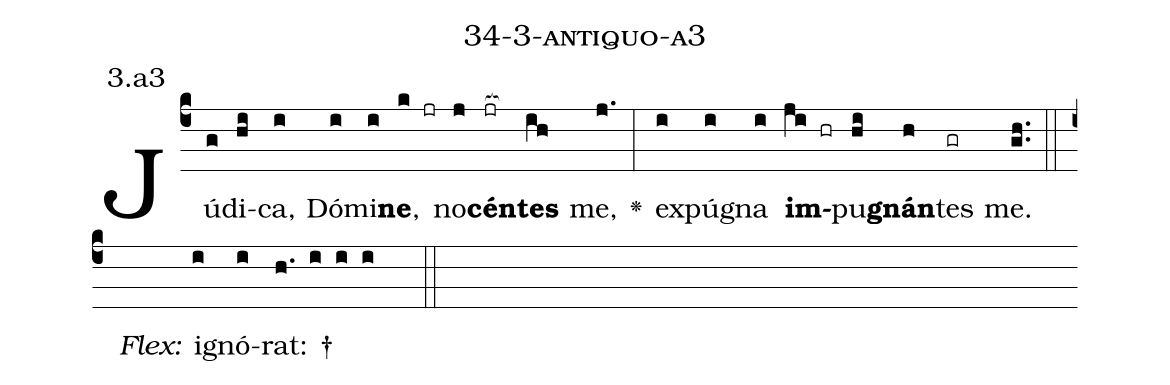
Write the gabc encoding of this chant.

name: 34-3-antiquo-a3;
annotation: 3.a3;
%%
(c4)Jú(g)di(hi)ca,(i) Dó(i)mi(i)<b>ne</b>,(k jr) no(j)<b>cén</b>(jr[ocb:1{])<b>tes</b>(ih[ocb:0}]) me,(j.) <v>\greheightstar</v>(:) ex(i)pú(i)gna(i) <b>im</b>(ji hr)pu(hi)<b>gnán</b>(h)tes(gr) me.(gh..) (::)
<i>Flex:</i>()  i(i)gnó(i)rat: †(h. i i i  ::)

%E(i) u(i) o(ji) u(hi) a(h) e.(gh..) (::)
